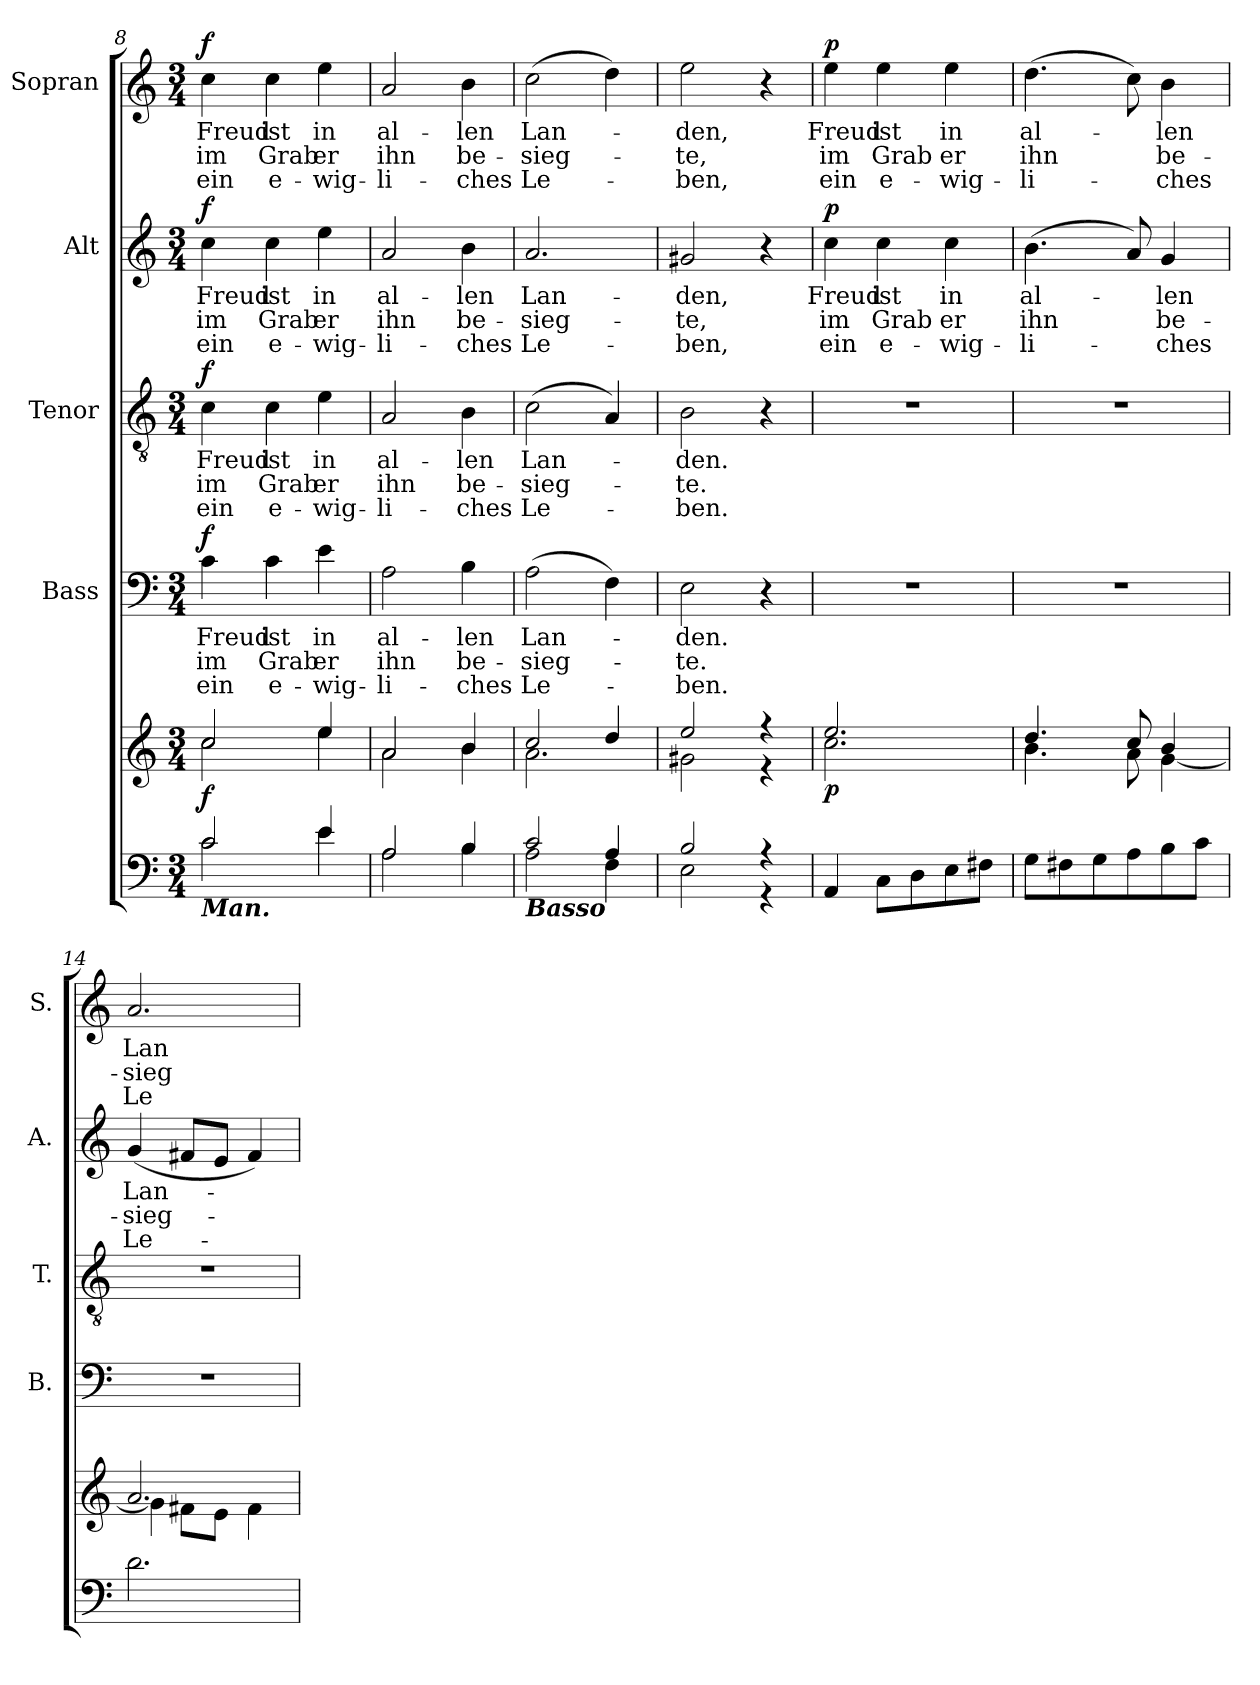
**kern	**kern	**dynam	**kern	**text	**text	**text	**dynam	**kern	**text	**text	**text	**dynam	**kern	**text	**text	**text	**dynam	**kern	**text	**text	**text	**dynam
*part5	*part5	*part5	*part4	*part4	*part4	*part4	*part4	*part3	*part3	*part3	*part3	*part3	*part2	*part2	*part2	*part2	*part2	*part1	*part1	*part1	*part1	*part1
*staff6	*staff5	*staff5/6	*staff4	*staff4	*staff4	*staff4	*staff4	*staff3	*staff3	*staff3	*staff3	*staff3	*staff2	*staff2	*staff2	*staff2	*staff2	*staff1	*staff1	*staff1	*staff1	*staff1
*	*	*	*I"Bass	*	*	*	*	*I"Tenor	*	*	*	*	*I"Alt	*	*	*	*	*I"Sopran	*	*	*	*
*	*	*	*I'B.	*	*	*	*	*I'T.	*	*	*	*	*I'A.	*	*	*	*	*I'S.	*	*	*	*
*clefF4	*clefG2	*	*clefF4	*	*	*	*	*clefGv2	*	*	*	*	*clefG2	*	*	*	*	*clefG2	*	*	*	*
*k[]	*k[]	*	*k[]	*	*	*	*	*k[]	*	*	*	*	*k[]	*	*	*	*	*k[]	*	*	*	*
*C:	*C:	*	*C:	*	*	*	*	*C:	*	*	*	*	*C:	*	*	*	*	*C:	*	*	*	*
*M3/4	*M3/4	*	*M3/4	*	*	*	*	*M3/4	*	*	*	*	*M3/4	*	*	*	*	*M3/4	*	*	*	*
=8	=8	=8	=8	=8	=8	=8	=8	=8	=8	=8	=8	=8	=8	=8	=8	=8	=8	=8	=8	=8	=8	=8
*^	*^	*	*	*	*	*	*	*	*	*	*	*	*	*	*	*	*	*	*	*	*	*
!	!	!	!	!	!	!LO:LY:b	!LO:LY:b	!LO:LY:b	!	!	!	!	!	!	!	!	!	!	!	!	!	!	!	!
!	!	!	!	!	!	!	!	!	!	!	!LO:LY:b	!LO:LY:b	!LO:LY:b	!	!	!	!	!	!	!	!	!	!	!
!	!	!	!	!	!	!	!	!	!	!	!	!	!	!	!	!LO:LY:b	!LO:LY:b	!LO:LY:b	!	!	!	!	!	!
!LO:TX:b:Bi:t=Man.	!	!	!	!	!	!	!	!	!	!	!	!	!	!	!	!	!	!	!	!	!	!	!	!
!	!	!	!	!LO:DY:b	!	!	!	!	!LO:DY:a	!	!	!	!	!LO:DY:a	!	!	!	!	!LO:DY:a	!	!LO:LY:b	!LO:LY:b	!LO:LY:b	!LO:DY:a
2c/	2c\	2cc/	2cc\	f	4c\	Freud	im	ein	f	4c\	Freud	im	ein	f	4cc\	Freud	im	ein	f	4cc\	Freud	im	ein	f
!	!	!	!	!	!	!LO:LY:b	!LO:LY:b	!LO:LY:b	!	!	!	!	!	!	!	!	!	!	!	!	!	!	!	!
!	!	!	!	!	!	!	!	!	!	!	!LO:LY:b	!LO:LY:b	!LO:LY:b	!	!	!	!	!	!	!	!	!	!	!
!	!	!	!	!	!	!	!	!	!	!	!	!	!	!	!	!LO:LY:b	!LO:LY:b	!LO:LY:b	!	!	!	!	!	!
!	!	!	!	!	!	!	!	!	!	!	!	!	!	!	!	!	!	!	!	!	!LO:LY:b	!LO:LY:b	!LO:LY:b	!
.	.	.	.	.	4c\	ist	Grab	e-	.	4c\	ist	Grab	e-	.	4cc\	ist	Grab	e-	.	4cc\	ist	Grab	e-	.
!	!	!	!	!	!	!LO:LY:b	!LO:LY:b	!LO:LY:b	!	!	!	!	!	!	!	!	!	!	!	!	!	!	!	!
!	!	!	!	!	!	!	!	!	!	!	!LO:LY:b	!LO:LY:b	!LO:LY:b	!	!	!	!	!	!	!	!	!	!	!
!	!	!	!	!	!	!	!	!	!	!	!	!	!	!	!	!LO:LY:b	!LO:LY:b	!LO:LY:b	!	!	!	!	!	!
!	!	!	!	!	!	!	!	!	!	!	!	!	!	!	!	!	!	!	!	!	!LO:LY:b	!LO:LY:b	!LO:LY:b	!
4e/	4e\	4ee/	4ee\	.	4e\	in	er	-wig-	.	4e\	in	er	-wig-	.	4ee\	in	er	-wig-	.	4ee\	in	er	-wig-	.
!!LO:LB:g=z
=9	=9	=9	=9	=9	=9	=9	=9	=9	=9	=9	=9	=9	=9	=9	=9	=9	=9	=9	=9	=9	=9	=9	=9	=9
!	!	!	!	!	!	!LO:LY:b	!LO:LY:b	!LO:LY:b	!	!	!	!	!	!	!	!	!	!	!	!	!	!	!	!
!	!	!	!	!	!	!	!	!	!	!	!LO:LY:b	!LO:LY:b	!LO:LY:b	!	!	!	!	!	!	!	!	!	!	!
!	!	!	!	!	!	!	!	!	!	!	!	!	!	!	!	!LO:LY:b	!LO:LY:b	!LO:LY:b	!	!	!	!	!	!
!	!	!	!	!	!	!	!	!	!	!	!	!	!	!	!	!	!	!	!	!	!LO:LY:b	!LO:LY:b	!LO:LY:b	!
2A/	2A\	2a/	2a\	.	2A\	al-	ihn	-li-	.	2A/	al-	ihn	-li-	.	2a/	al-	ihn	-li-	.	2a/	al-	ihn	-li-	.
!	!	!	!	!	!	!LO:LY:b	!LO:LY:b	!LO:LY:b	!	!	!	!	!	!	!	!	!	!	!	!	!	!	!	!
!	!	!	!	!	!	!	!	!	!	!	!LO:LY:b	!LO:LY:b	!LO:LY:b	!	!	!	!	!	!	!	!	!	!	!
!	!	!	!	!	!	!	!	!	!	!	!	!	!	!	!	!LO:LY:b	!LO:LY:b	!LO:LY:b	!	!	!	!	!	!
!	!	!	!	!	!	!	!	!	!	!	!	!	!	!	!	!	!	!	!	!	!LO:LY:b	!LO:LY:b	!LO:LY:b	!
4B/	4B\	4b/	4b\	.	4B\	-len	be-	-ches	.	4B\	-len	be-	-ches	.	4b\	-len	be-	-ches	.	4b\	-len	be-	-ches	.
=10	=10	=10	=10	=10	=10	=10	=10	=10	=10	=10	=10	=10	=10	=10	=10	=10	=10	=10	=10	=10	=10	=10	=10	=10
!	!	!	!	!	!	!LO:LY:b	!LO:LY:b	!LO:LY:b	!	!	!	!	!	!	!	!	!	!	!	!	!	!	!	!
!	!	!	!	!	!	!	!	!	!	!	!LO:LY:b	!LO:LY:b	!LO:LY:b	!	!	!	!	!	!	!	!	!	!	!
!	!	!	!	!	!	!	!	!	!	!	!	!	!	!	!	!LO:LY:b	!LO:LY:b	!LO:LY:b	!	!	!	!	!	!
!LO:TX:b:Bi:t=Basso	!	!	!	!	!	!	!	!	!	!	!	!	!	!	!	!	!	!	!	!	!	!	!	!
!	!	!	!	!	!	!	!	!	!	!	!	!	!	!	!	!	!	!	!	!	!LO:LY:b	!LO:LY:b	!LO:LY:b	!
2c/	2A\	2cc/	2.a\	.	(>2A\	Lan-	-sieg-	Le-	.	(>2c\	Lan-	-sieg-	Le-	.	2.a/	Lan-	-sieg-	Le-	.	(>2cc\	Lan-	-sieg-	Le-	.
4A/	4F\	4dd/	.	.	4F\)	.	.	.	.	4A/)	.	.	.	.	.	.	.	.	.	4dd\)	.	.	.	.
=11	=11	=11	=11	=11	=11	=11	=11	=11	=11	=11	=11	=11	=11	=11	=11	=11	=11	=11	=11	=11	=11	=11	=11	=11
!	!	!	!	!	!	!LO:LY:b	!LO:LY:b	!LO:LY:b	!	!	!	!	!	!	!	!	!	!	!	!	!	!	!	!
!	!	!	!	!	!	!	!	!	!	!	!LO:LY:b	!LO:LY:b	!LO:LY:b	!	!	!	!	!	!	!	!	!	!	!
!	!	!	!	!	!	!	!	!	!	!	!	!	!	!	!	!LO:LY:b	!LO:LY:b	!LO:LY:b	!	!	!	!	!	!
!	!	!	!	!	!	!	!	!	!	!	!	!	!	!	!	!	!	!	!	!	!LO:LY:b	!LO:LY:b	!LO:LY:b	!
2B/	2E\	2ee/	2g#X\	.	2E\	-den.	-te.	-ben.	.	2B\	-den.	-te.	-ben.	.	2g#X/	-den,	-te,	-ben,	.	2ee\	-den,	-te,	-ben,	.
4r	4r	4r	4r	.	4r	.	.	.	.	4r	.	.	.	.	4r	.	.	.	.	4r	.	.	.	.
*v	*v	*	*	*	*	*	*	*	*	*	*	*	*	*	*	*	*	*	*	*	*	*	*	*
=12	=12	=12	=12	=12	=12	=12	=12	=12	=12	=12	=12	=12	=12	=12	=12	=12	=12	=12	=12	=12	=12	=12	=12
*^	*	*	*	*	*	*	*	*	*	*	*	*	*	*	*	*	*	*	*	*	*	*	*
!	!	!	!	!	!	!	!	!	!	!	!	!	!	!	!	!LO:LY:b	!LO:LY:b	!LO:LY:b	!	!	!	!	!	!
*v	*v	*	*	*	*	*	*	*	*	*	*	*	*	*	*	*	*	*	*	*	*	*	*	*
*^	*	*	*	*	*	*	*	*	*	*	*	*	*	*	*	*	*	*	*	*	*	*	*
!LO:TX:b:Bi:t=Man.	!	!	!	!	!	!	!	!	!	!	!	!	!	!	!	!	!	!	!	!	!	!	!	!
!	!	!	!	!LO:DY:b	!	!	!	!	!	!	!	!	!	!	!	!	!	!	!LO:DY:a	!	!LO:LY:b	!LO:LY:b	!LO:LY:b	!LO:DY:a
*v	*v	*	*	*	*	*	*	*	*	*	*	*	*	*	*	*	*	*	*	*	*	*	*	*
4AA/	2.ee/	2.cc\	p	2.r	.	.	.	.	2.r	.	.	.	.	4cc\	Freud	im	ein	p	4ee\	Freud	im	ein	p
!	!	!	!	!	!	!	!	!	!	!	!	!	!	!	!LO:LY:b	!LO:LY:b	!LO:LY:b	!	!	!	!	!	!
!	!	!	!	!	!	!	!	!	!	!	!	!	!	!	!	!	!	!	!	!LO:LY:b	!LO:LY:b	!LO:LY:b	!
8C\L	.	.	.	.	.	.	.	.	.	.	.	.	.	4cc\	ist	Grab	e-	.	4ee\	ist	Grab	e-	.
8D\	.	.	.	.	.	.	.	.	.	.	.	.	.	.	.	.	.	.	.	.	.	.	.
!	!	!	!	!	!	!	!	!	!	!	!	!	!	!	!LO:LY:b	!LO:LY:b	!LO:LY:b	!	!	!	!	!	!
!	!	!	!	!	!	!	!	!	!	!	!	!	!	!	!	!	!	!	!	!LO:LY:b	!LO:LY:b	!LO:LY:b	!
8E\	.	.	.	.	.	.	.	.	.	.	.	.	.	4cc\	in	er	-wig-	.	4ee\	in	er	-wig-	.
8F#X\J	.	.	.	.	.	.	.	.	.	.	.	.	.	.	.	.	.	.	.	.	.	.	.
=13	=13	=13	=13	=13	=13	=13	=13	=13	=13	=13	=13	=13	=13	=13	=13	=13	=13	=13	=13	=13	=13	=13	=13
!	!	!	!	!	!	!	!	!	!	!	!	!	!	!	!LO:LY:b	!LO:LY:b	!LO:LY:b	!	!	!	!	!	!
!	!	!	!	!	!	!	!	!	!	!	!	!	!	!	!	!	!	!	!	!LO:LY:b	!LO:LY:b	!LO:LY:b	!
8G\L	4.dd/	4.b\	.	2.r	.	.	.	.	2.r	.	.	.	.	(>4.b\	al-	ihn	-li-	.	(>4.dd\	al-	ihn	-li-	.
8F#X\	.	.	.	.	.	.	.	.	.	.	.	.	.	.	.	.	.	.	.	.	.	.	.
8G\	.	.	.	.	.	.	.	.	.	.	.	.	.	.	.	.	.	.	.	.	.	.	.
8A\	8cc/	8a\	.	.	.	.	.	.	.	.	.	.	.	8a/)	.	.	.	.	8cc\)	.	.	.	.
!	!	!	!	!	!	!	!	!	!	!	!	!	!	!	!LO:LY:b	!LO:LY:b	!LO:LY:b	!	!	!	!	!	!
!	!	!	!	!	!	!	!	!	!	!	!	!	!	!	!	!	!	!	!	!LO:LY:b	!LO:LY:b	!LO:LY:b	!
8B\	4b/	[<4g\	.	.	.	.	.	.	.	.	.	.	.	4g/	-len	be-	-ches	.	4b\	-len	be-	-ches	.
8c\J	.	.	.	.	.	.	.	.	.	.	.	.	.	.	.	.	.	.	.	.	.	.	.
=14	=14	=14	=14	=14	=14	=14	=14	=14	=14	=14	=14	=14	=14	=14	=14	=14	=14	=14	=14	=14	=14	=14	=14
!	!	!	!	!	!	!	!	!	!	!	!	!	!	!	!LO:LY:b	!LO:LY:b	!LO:LY:b	!	!	!	!	!	!
!	!	!	!	!	!	!	!	!	!	!	!	!	!	!	!	!	!	!	!	!LO:LY:b	!LO:LY:b	!LO:LY:b	!
2.d\	2.a/	4g\]	.	2.r	.	.	.	.	2.r	.	.	.	.	(<4g/	Lan-	-sieg-	Le-	.	2.a/	Lan-	-sieg-	Le-	.
.	.	8f#X\L	.	.	.	.	.	.	.	.	.	.	.	8f#X/L	.	.	.	.	.	.	.	.	.
.	.	8e\J	.	.	.	.	.	.	.	.	.	.	.	8e/J	.	.	.	.	.	.	.	.	.
.	.	4f#\	.	.	.	.	.	.	.	.	.	.	.	4f#/)	.	.	.	.	.	.	.	.	.
*	*v	*v	*	*	*	*	*	*	*	*	*	*	*	*	*	*	*	*	*	*	*	*	*
=	=	=	=	=	=	=	=	=	=	=	=	=	=	=	=	=	=	=	=	=	=	=
*-	*-	*-	*-	*-	*-	*-	*-	*-	*-	*-	*-	*-	*-	*-	*-	*-	*-	*-	*-	*-	*-	*-
